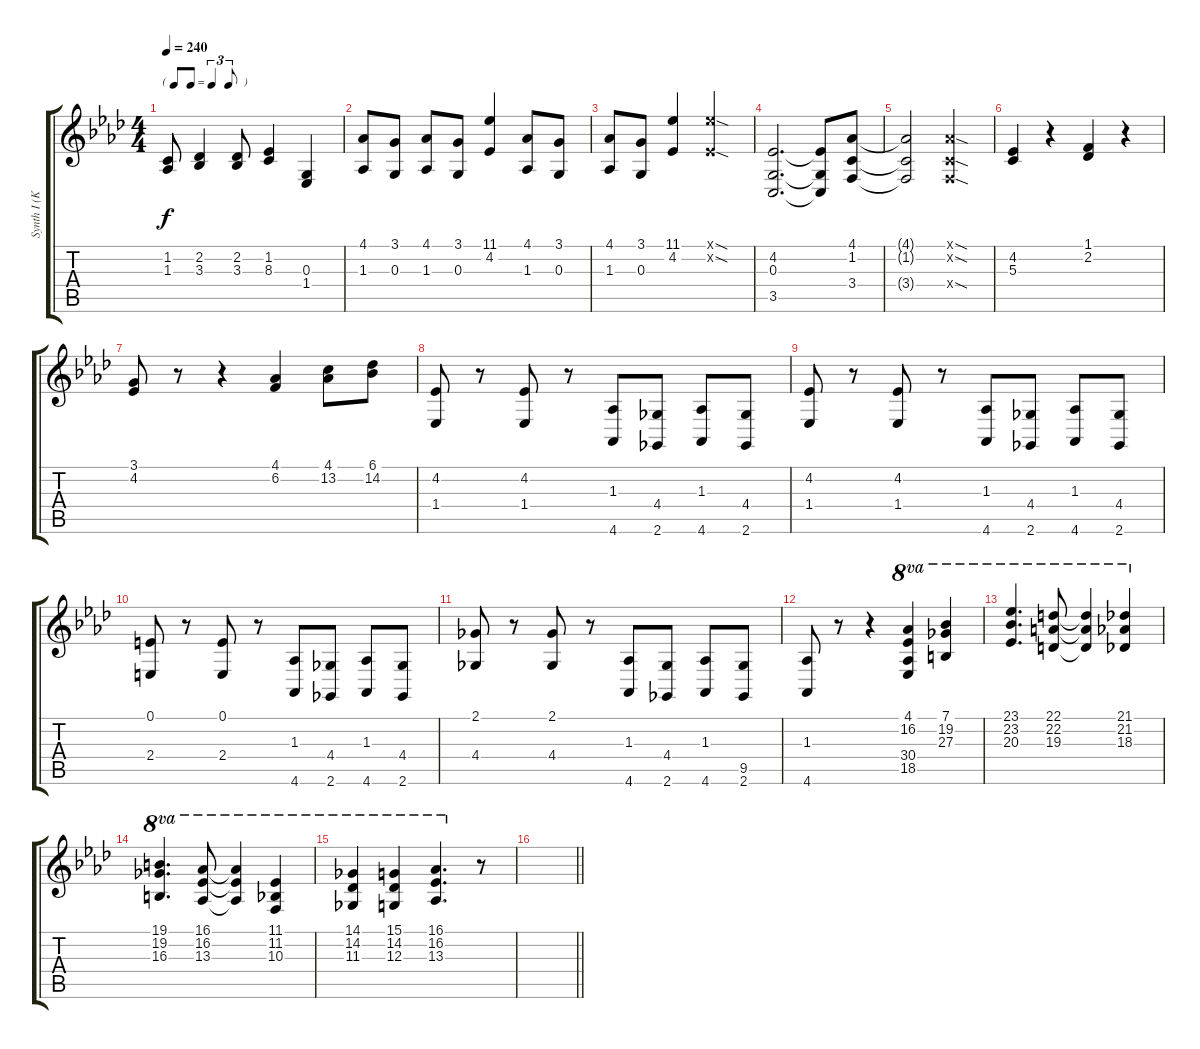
\track ("Synth I (Kotobuki Tsumugi)" "Synth I (K") {instrument drawbarorgan}
\staff {score tabs}
\tuning (E4 B3 G3 D3 A2 E2) {hide}
\ts (4 4)
\tf triplet8th
\tempo 240
\clef g2
\ks ab
(1.2 1.3).8{dy f} (2.2 3.3).4 (2.2 3.3).8 (1.2 8.3).4 (0.3 1.4).4 |
(4.1 1.3).8 (3.1 0.3).8 (4.1 1.3).8 (3.1 0.3).8 (11.1 4.2).4 (4.1 1.3).8 (3.1 0.3).8 |
(4.1 1.3).8 (3.1 0.3).8 (11.1 4.2).4 (11.1{sod x} 4.2{sod x}).2 |
(4.2 0.3 3.5).2{d} (4.2{t} 0.3{t} 3.5{t}).8 (4.1 1.2 3.4).8 |
(4.1{t} 1.2{t} 3.4{t}).2 (4.1{sod x} 1.2{sod x} 3.4{sod x}).2 |
(4.2 5.3).4 r.4 (1.1 2.2).4 r.4 |
(3.1 4.2).8 r.8 r.4 (4.1 6.2).4 (4.1 13.2).8 (6.1 14.2).8 |
(4.2 1.4).8 r.8 (4.2 1.4).8 r.8 (1.3 4.6).8 (4.4 2.6).8 (1.3 4.6).8 (4.4 2.6).8 |
(4.2 1.4).8 r.8 (4.2 1.4).8 r.8 (1.3 4.6).8 (4.4 2.6).8 (1.3 4.6).8 (4.4 2.6).8 |
(0.1 2.4).8 r.8 (0.1 2.4).8 r.8 (1.3 4.6).8 (4.4 2.6).8 (1.3 4.6).8 (4.4 2.6).8 |
(2.1 4.4).8 r.8 (2.1 4.4).8 r.8 (1.3 4.6).8 (4.4 2.6).8 (1.3 4.6).8 (9.5 2.6).8 |
(1.3 4.6).8 r.8 r.4 (4.1 16.2 30.4 18.5).4{ot 8va volume 8} (7.1 19.2 27.3).4{ot 8va} |
(23.1 23.2 20.3).4{d ot 8va} (22.1 22.2 19.3).8{ot 8va} (22.1{t} 22.2{t} 19.3{t}).4{ot 8va} (21.1 21.2 18.3).4{ot 8va} |
(19.1 19.2 16.3).4{d ot 8va} (16.1 16.2 13.3).8{ot 8va} (16.1{t} 16.2{t} 13.3{t}).4{ot 8va} (11.1 11.2 10.3).4{ot 8va} |
(14.1 14.2 11.3).4{ot 8va} (15.1 14.2 12.3).4{ot 8va} (16.1 16.2 13.3).4{d ot 8va} r.8 |
\barLineRight lightlight
